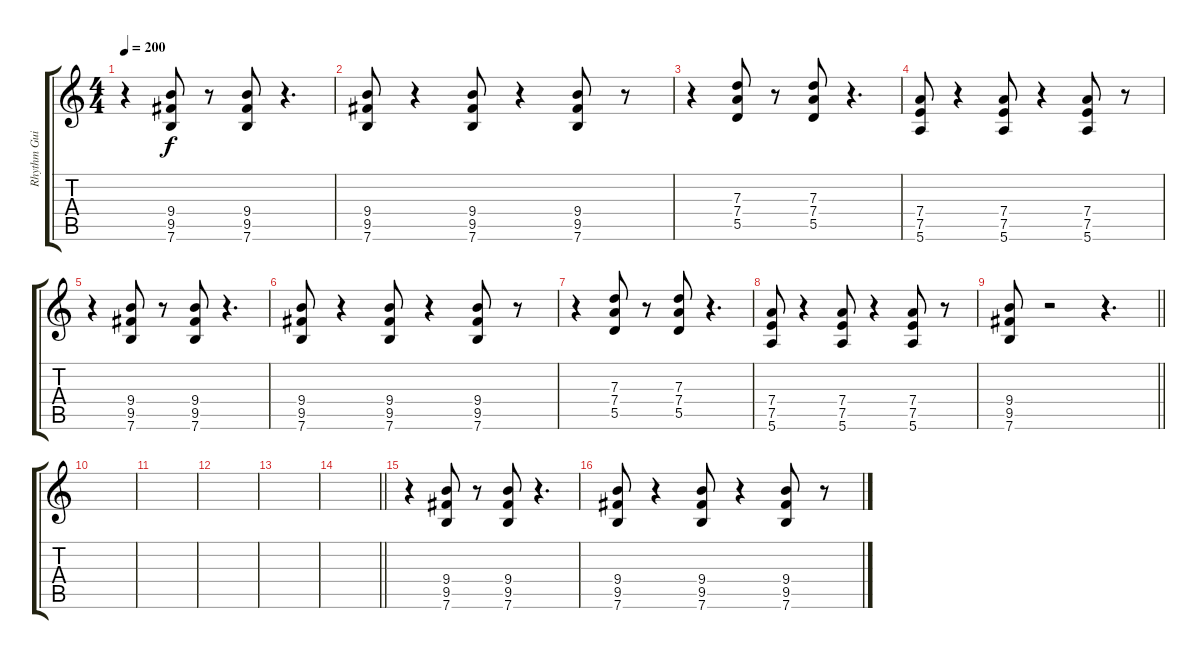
\track ("Rhythm Guitar" "Rhythm Gui") {instrument overdrivenguitar}
\staff {score tabs}
\tuning (E4 B3 G3 D3 A2 E2) {hide}
\ts (4 4)
\tempo 200
\clef g2
\ks c
r.4{dy f} (9.4 9.5 7.6).8 r.8 (9.4 9.5 7.6).8 r.4{d} |
(9.4 9.5 7.6).8 r.4 (9.4 9.5 7.6).8 r.4 (9.4 9.5 7.6).8 r.8 |
r.4 (7.3 7.4 5.5).8 r.8 (7.3 7.4 5.5).8 r.4{d} |
(7.4 7.5 5.6).8 r.4 (7.4 7.5 5.6).8 r.4 (7.4 7.5 5.6).8 r.8 |
r.4 (9.4 9.5 7.6).8 r.8 (9.4 9.5 7.6).8 r.4{d} |
(9.4 9.5 7.6).8 r.4 (9.4 9.5 7.6).8 r.4 (9.4 9.5 7.6).8 r.8 |
r.4 (7.3 7.4 5.5).8 r.8 (7.3 7.4 5.5).8 r.4{d} |
(7.4 7.5 5.6).8 r.4 (7.4 7.5 5.6).8 r.4 (7.4 7.5 5.6).8 r.8 |
\barLineRight lightlight
(9.4 9.5 7.6).8 r.2 r.4{d} |
|
|
|
|
\barLineRight lightlight
|
r.4 (9.4 9.5 7.6).8 r.8 (9.4 9.5 7.6).8 r.4{d} |
(9.4 9.5 7.6).8 r.4 (9.4 9.5 7.6).8 r.4 (9.4 9.5 7.6).8 r.8
